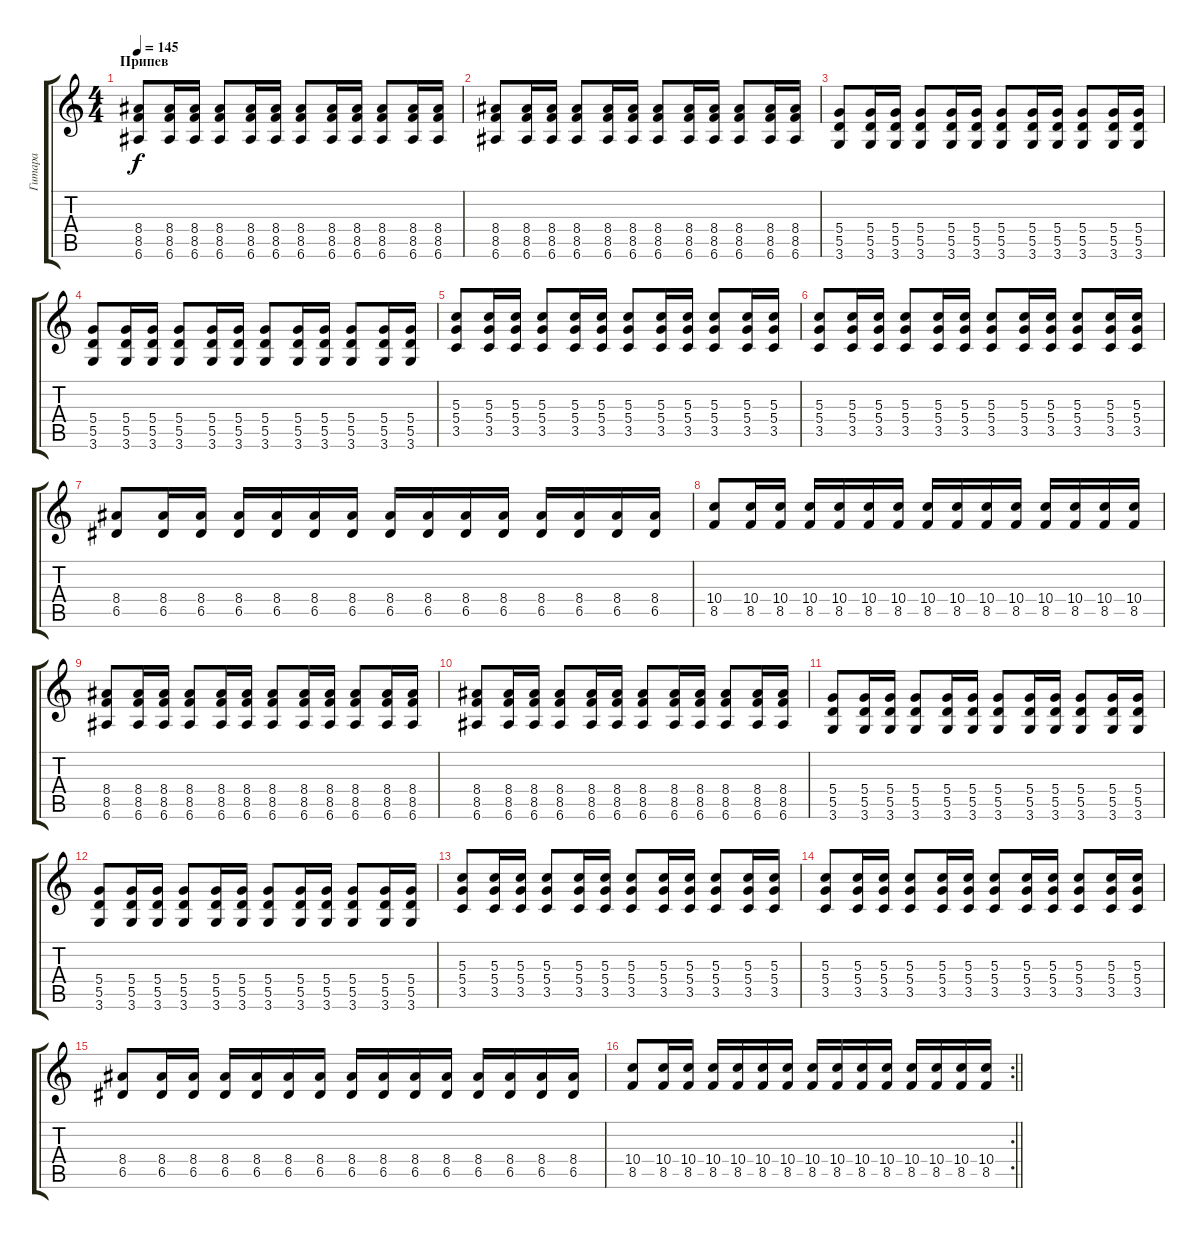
\track ("Гитара" "Гитара") {instrument distortionguitar}
\staff {score tabs}
\tuning (E4 B3 G3 D3 A2 E2) {hide}
\ts (4 4)
\section ("" "Припев")
\tempo 145
\clef g2
\ks c
(8.4 8.5 6.6).8{dy f} (8.4 8.5 6.6).16 (8.4 8.5 6.6).16 (8.4 8.5 6.6).8 (8.4 8.5 6.6).16 (8.4 8.5 6.6).16 (8.4 8.5 6.6).8 (8.4 8.5 6.6).16 (8.4 8.5 6.6).16 (8.4 8.5 6.6).8 (8.4 8.5 6.6).16 (8.4 8.5 6.6).16 |
(8.4 8.5 6.6).8 (8.4 8.5 6.6).16 (8.4 8.5 6.6).16 (8.4 8.5 6.6).8 (8.4 8.5 6.6).16 (8.4 8.5 6.6).16 (8.4 8.5 6.6).8 (8.4 8.5 6.6).16 (8.4 8.5 6.6).16 (8.4 8.5 6.6).8 (8.4 8.5 6.6).16 (8.4 8.5 6.6).16 |
(5.4 5.5 3.6).8 (5.4 5.5 3.6).16 (5.4 5.5 3.6).16 (5.4 5.5 3.6).8 (5.4 5.5 3.6).16 (5.4 5.5 3.6).16 (5.4 5.5 3.6).8 (5.4 5.5 3.6).16 (5.4 5.5 3.6).16 (5.4 5.5 3.6).8 (5.4 5.5 3.6).16 (5.4 5.5 3.6).16 |
(5.4 5.5 3.6).8 (5.4 5.5 3.6).16 (5.4 5.5 3.6).16 (5.4 5.5 3.6).8 (5.4 5.5 3.6).16 (5.4 5.5 3.6).16 (5.4 5.5 3.6).8 (5.4 5.5 3.6).16 (5.4 5.5 3.6).16 (5.4 5.5 3.6).8 (5.4 5.5 3.6).16 (5.4 5.5 3.6).16 |
(5.3 5.4 3.5).8 (5.3 5.4 3.5).16 (5.3 5.4 3.5).16 (5.3 5.4 3.5).8 (5.3 5.4 3.5).16 (5.3 5.4 3.5).16 (5.3 5.4 3.5).8 (5.3 5.4 3.5).16 (5.3 5.4 3.5).16 (5.3 5.4 3.5).8 (5.3 5.4 3.5).16 (5.3 5.4 3.5).16 |
(5.3 5.4 3.5).8 (5.3 5.4 3.5).16 (5.3 5.4 3.5).16 (5.3 5.4 3.5).8 (5.3 5.4 3.5).16 (5.3 5.4 3.5).16 (5.3 5.4 3.5).8 (5.3 5.4 3.5).16 (5.3 5.4 3.5).16 (5.3 5.4 3.5).8 (5.3 5.4 3.5).16 (5.3 5.4 3.5).16 |
(8.4 6.5).8 (8.4 6.5).16 (8.4 6.5).16 (8.4 6.5).16 (8.4 6.5).16 (8.4 6.5).16 (8.4 6.5).16 (8.4 6.5).16 (8.4 6.5).16 (8.4 6.5).16 (8.4 6.5).16 (8.4 6.5).16 (8.4 6.5).16 (8.4 6.5).16 (8.4 6.5).16 |
(10.4 8.5).8 (10.4 8.5).16 (10.4 8.5).16 (10.4 8.5).16 (10.4 8.5).16 (10.4 8.5).16 (10.4 8.5).16 (10.4 8.5).16 (10.4 8.5).16 (10.4 8.5).16 (10.4 8.5).16 (10.4 8.5).16 (10.4 8.5).16 (10.4 8.5).16 (10.4 8.5).16 |
(8.4 8.5 6.6).8 (8.4 8.5 6.6).16 (8.4 8.5 6.6).16 (8.4 8.5 6.6).8 (8.4 8.5 6.6).16 (8.4 8.5 6.6).16 (8.4 8.5 6.6).8 (8.4 8.5 6.6).16 (8.4 8.5 6.6).16 (8.4 8.5 6.6).8 (8.4 8.5 6.6).16 (8.4 8.5 6.6).16 |
(8.4 8.5 6.6).8 (8.4 8.5 6.6).16 (8.4 8.5 6.6).16 (8.4 8.5 6.6).8 (8.4 8.5 6.6).16 (8.4 8.5 6.6).16 (8.4 8.5 6.6).8 (8.4 8.5 6.6).16 (8.4 8.5 6.6).16 (8.4 8.5 6.6).8 (8.4 8.5 6.6).16 (8.4 8.5 6.6).16 |
(5.4 5.5 3.6).8 (5.4 5.5 3.6).16 (5.4 5.5 3.6).16 (5.4 5.5 3.6).8 (5.4 5.5 3.6).16 (5.4 5.5 3.6).16 (5.4 5.5 3.6).8 (5.4 5.5 3.6).16 (5.4 5.5 3.6).16 (5.4 5.5 3.6).8 (5.4 5.5 3.6).16 (5.4 5.5 3.6).16 |
(5.4 5.5 3.6).8 (5.4 5.5 3.6).16 (5.4 5.5 3.6).16 (5.4 5.5 3.6).8 (5.4 5.5 3.6).16 (5.4 5.5 3.6).16 (5.4 5.5 3.6).8 (5.4 5.5 3.6).16 (5.4 5.5 3.6).16 (5.4 5.5 3.6).8 (5.4 5.5 3.6).16 (5.4 5.5 3.6).16 |
(5.3 5.4 3.5).8 (5.3 5.4 3.5).16 (5.3 5.4 3.5).16 (5.3 5.4 3.5).8 (5.3 5.4 3.5).16 (5.3 5.4 3.5).16 (5.3 5.4 3.5).8 (5.3 5.4 3.5).16 (5.3 5.4 3.5).16 (5.3 5.4 3.5).8 (5.3 5.4 3.5).16 (5.3 5.4 3.5).16 |
(5.3 5.4 3.5).8 (5.3 5.4 3.5).16 (5.3 5.4 3.5).16 (5.3 5.4 3.5).8 (5.3 5.4 3.5).16 (5.3 5.4 3.5).16 (5.3 5.4 3.5).8 (5.3 5.4 3.5).16 (5.3 5.4 3.5).16 (5.3 5.4 3.5).8 (5.3 5.4 3.5).16 (5.3 5.4 3.5).16 |
(8.4 6.5).8 (8.4 6.5).16 (8.4 6.5).16 (8.4 6.5).16 (8.4 6.5).16 (8.4 6.5).16 (8.4 6.5).16 (8.4 6.5).16 (8.4 6.5).16 (8.4 6.5).16 (8.4 6.5).16 (8.4 6.5).16 (8.4 6.5).16 (8.4 6.5).16 (8.4 6.5).16 |
\rc 2
\barLineRight lightlight
(10.4 8.5).8 (10.4 8.5).16 (10.4 8.5).16 (10.4 8.5).16 (10.4 8.5).16 (10.4 8.5).16 (10.4 8.5).16 (10.4 8.5).16 (10.4 8.5).16 (10.4 8.5).16 (10.4 8.5).16 (10.4 8.5).16 (10.4 8.5).16 (10.4 8.5).16 (10.4 8.5).16
